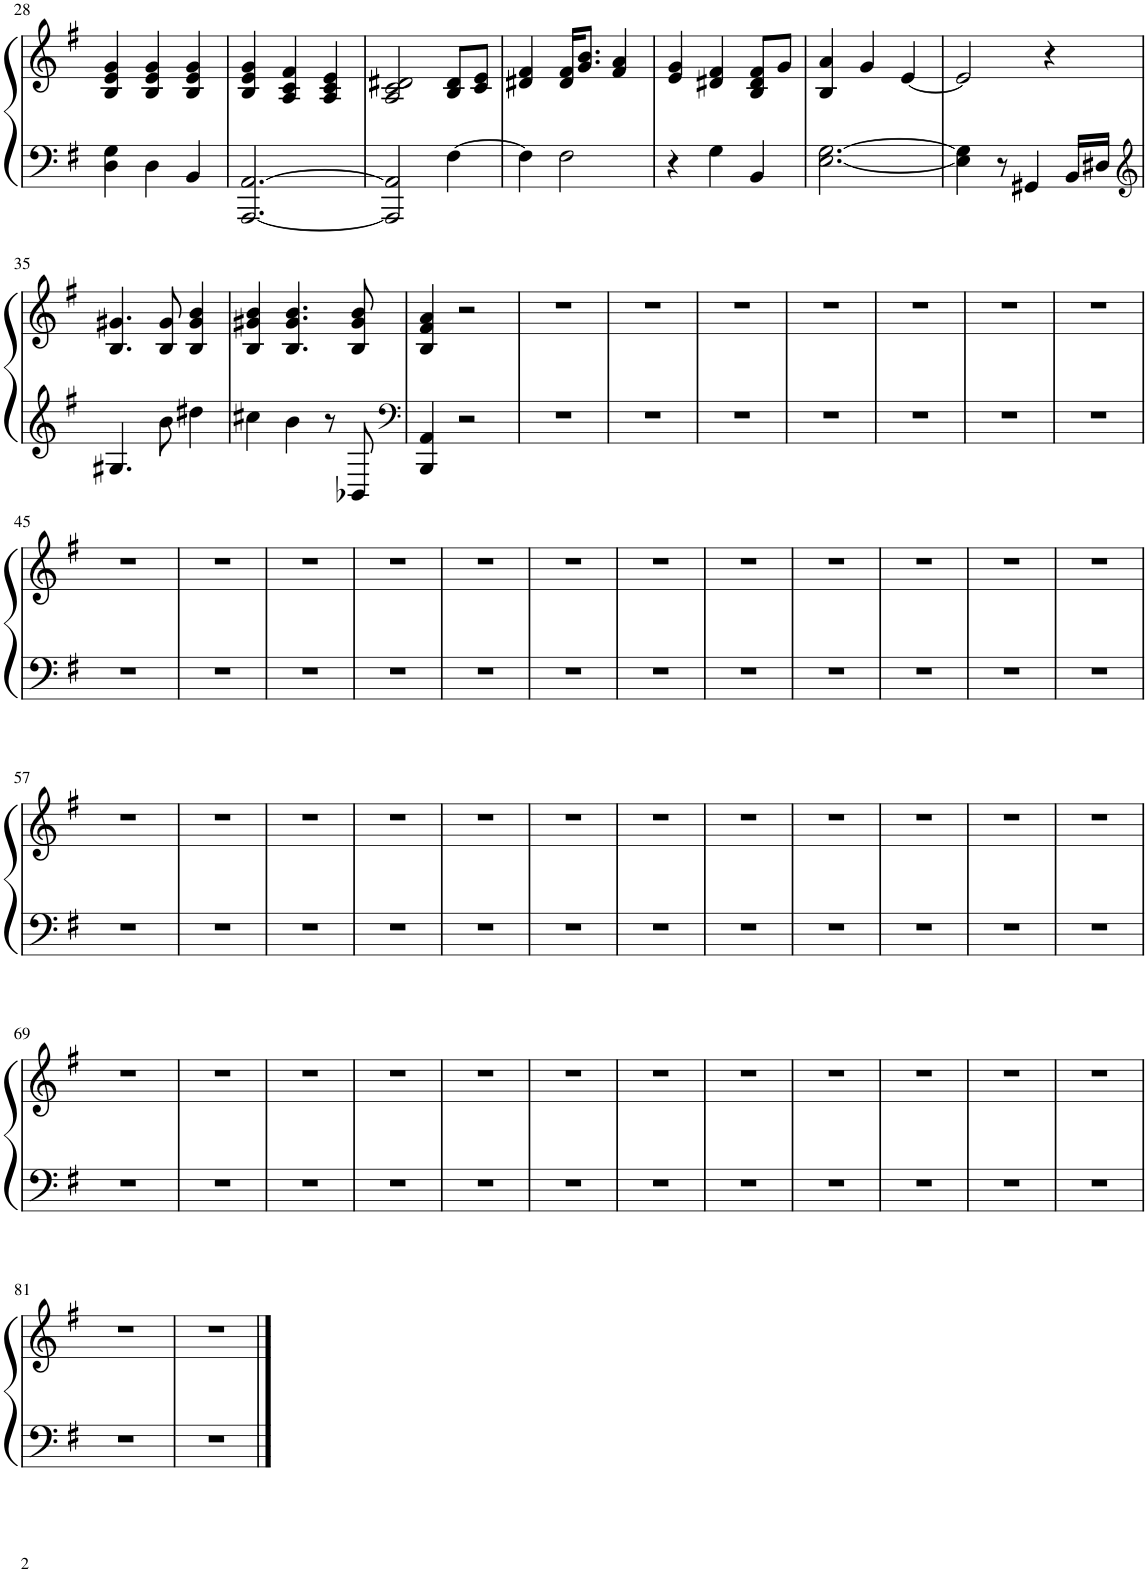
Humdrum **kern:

**kern	**kern
*part1	*part1
*staff2	*staff1
*I"Piano	*
*I'Pno.	*
!!LO:PB:g=z
*clefF4	*clefG2
*k[f#]	*k[f#]
*M6/8	*M6/8
=28	=28
4D\ 4G\	4B/ 4e/ 4g/
4D\	4B/ 4e/ 4g/
4BB/	4B/ 4e/ 4g/
=29	=29
[2.AAA/ [2.AA/	4B/ 4e/ 4g/
.	4A/ 4c/ 4f#/
.	4A/ 4c/ 4e/
=30	=30
2AAA/] 2AA/]	2A/ 2c/ 2d#X/
[4F#\	8B/ 8d#/L
.	8c/ 8e/J
=31	=31
4F#\]	4d#X/ 4f#/
2F#\	16d#/ 16f#/KL
.	8.g/ 8.b/J
.	4f#/ 4a/
=32	=32
4r	4e/ 4g/
4G\	4d#X/ 4f#/
4BB/	8B/ 8d#/ 8f#/L
.	8g/J
=33	=33
[2.E\ [2.G\	4B/ 4a/
.	4g/
.	[4e/
=34	=34
4E\] 4G\]	2e/]
8r	.
4GG#X/	.
.	4r
16BB/LL	.
16D#X/JJ	.
!!LO:LB:g=z
=35	=35
*clefG2	*
4.G#X/	4.B/ 4.g#X/
8b\	8B/ 8g#/
4dd#X\	4B/ 4g#/ 4b/
=36	=36
4cc#X\	4B/ 4g#X/ 4b/
4b\	4.B/ 4.g#/ 4.b/
8r	.
8BB-X/	8B/ 8g#/ 8b/
=37	=37
*clefF4	*
4BBB/ 4AA/	4B/ 4f#/ 4a/
2r	2r
=38	=38
2.r	2.r
=39	=39
2.r	2.r
=40	=40
2.r	2.r
=41	=41
2.r	2.r
=42	=42
2.r	2.r
=43	=43
2.r	2.r
=44	=44
2.r	2.r
!!LO:LB:g=z
=45	=45
2.r	2.r
=46	=46
2.r	2.r
=47	=47
2.r	2.r
=48	=48
2.r	2.r
=49	=49
2.r	2.r
=50	=50
2.r	2.r
=51	=51
2.r	2.r
=52	=52
2.r	2.r
=53	=53
2.r	2.r
=54	=54
2.r	2.r
=55	=55
2.r	2.r
=56	=56
2.r	2.r
!!LO:LB:g=z
=57	=57
2.r	2.r
=58	=58
2.r	2.r
=59	=59
2.r	2.r
=60	=60
2.r	2.r
=61	=61
2.r	2.r
=62	=62
2.r	2.r
=63	=63
2.r	2.r
=64	=64
2.r	2.r
=65	=65
2.r	2.r
=66	=66
2.r	2.r
=67	=67
2.r	2.r
=68	=68
2.r	2.r
!!LO:LB:g=z
=69	=69
2.r	2.r
=70	=70
2.r	2.r
=71	=71
2.r	2.r
=72	=72
2.r	2.r
=73	=73
2.r	2.r
=74	=74
2.r	2.r
=75	=75
2.r	2.r
=76	=76
2.r	2.r
=77	=77
2.r	2.r
=78	=78
2.r	2.r
=79	=79
2.r	2.r
=80	=80
2.r	2.r
!!LO:LB:g=z
=81	=81
2.r	2.r
=82	=82
2.r	2.r
==	==
*-	*-
